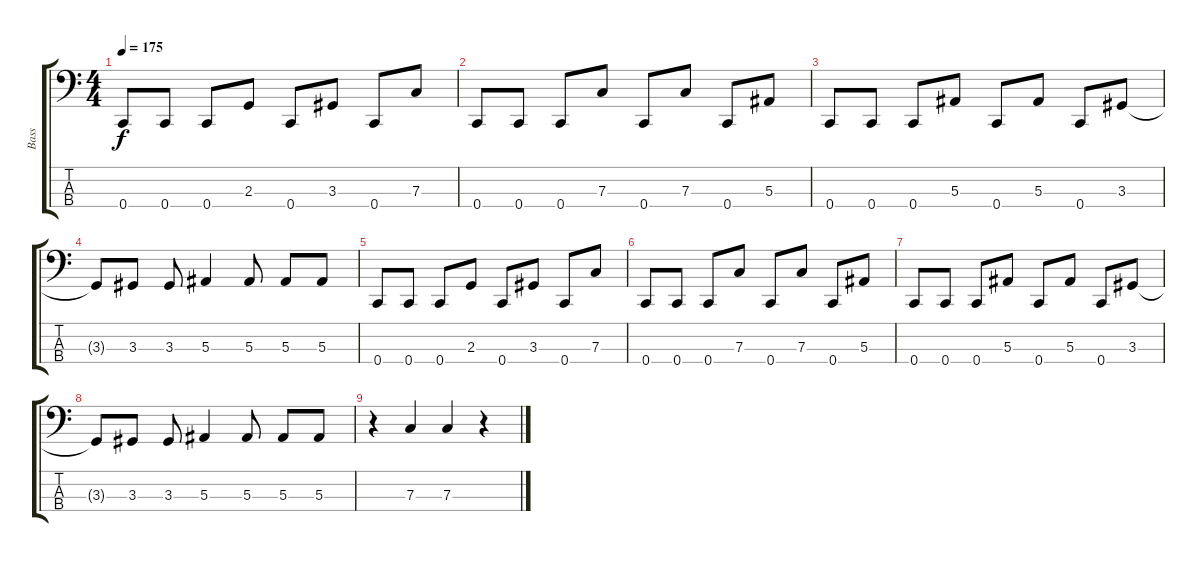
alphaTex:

\track ("Bass" "Bass") {instrument slapbass1}
\staff {score tabs}
\tuning (Eb2 Bb1 F1 C1) {hide}
\ts (4 4)
\tempo 175
\clef f4
\ks c
0.4.8{dy f} 0.4.8 0.4.8 2.3.8 0.4.8 3.3.8 0.4.8 7.3.8 |
0.4.8 0.4.8 0.4.8 7.3.8 0.4.8 7.3.8 0.4.8 5.3.8 |
0.4.8 0.4.8 0.4.8 5.3.8 0.4.8 5.3.8 0.4.8 3.3.8 |
3.3{t}.8 3.3.8 3.3.8 5.3.4 5.3.8 5.3.8 5.3.8 |
0.4.8 0.4.8 0.4.8 2.3.8 0.4.8 3.3.8 0.4.8 7.3.8 |
0.4.8 0.4.8 0.4.8 7.3.8 0.4.8 7.3.8 0.4.8 5.3.8 |
0.4.8 0.4.8 0.4.8 5.3.8 0.4.8 5.3.8 0.4.8 3.3.8 |
3.3{t}.8 3.3.8 3.3.8 5.3.4 5.3.8 5.3.8 5.3.8 |
r.4 7.3.4 7.3.4 r.4
